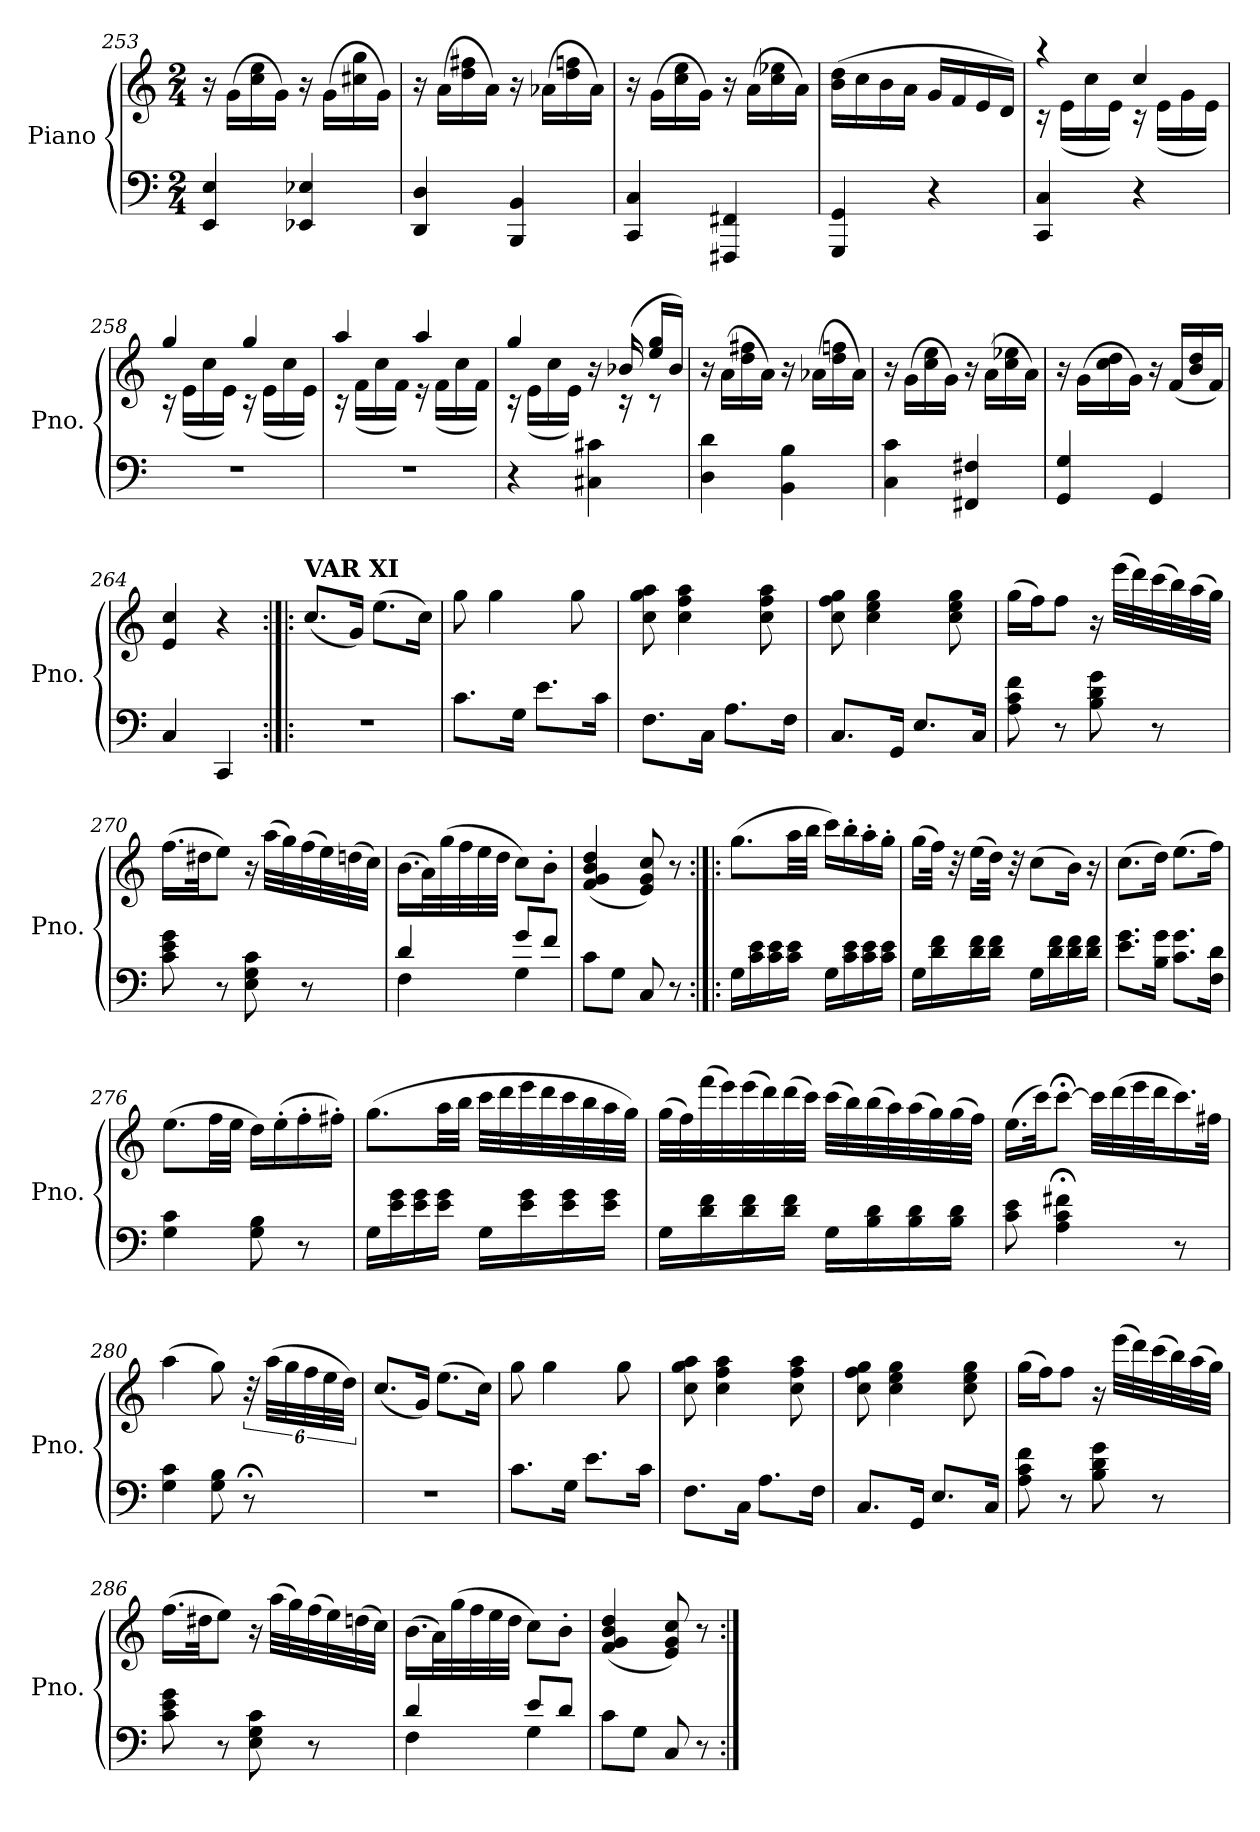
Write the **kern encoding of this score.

**kern	**kern
*part1	*part1
*staff2	*staff1
*I"Piano	*
*I'Pno.	*
*clefF4	*clefG2
*k[]	*k[]
*C:	*C:
*M2/4	*M2/4
=253	=253
4EE/ 4E/	16r
.	(>16g\LL
.	16cc\ 16ee\
.	16g\JJ)
4EE-X/ 4E-X/	16r
.	(>16g\LL
.	16cc#X\ 16gg\
.	16g\JJ)
=254	=254
4DD/ 4D/	16r
.	(>16a\LL
.	16dd\ 16ff#X\
.	16a\JJ)
4BBB/ 4BB/	16r
.	(>16a-X\LL
.	16dd\ 16ffn\
.	16a-\JJ)
=255	=255
4CC/ 4C/	16r
.	(>16g\LL
.	16cc\ 16ee\
.	16g\JJ)
4FFF#X/ 4FF#X/	16r
.	(>16a\LL
.	16cc\ 16ee-X\
.	16a\JJ)
=256	=256
4GGG/ 4GG/	(>16b\ 16dd\LL
.	16cc\
.	16b\
.	16a\JJ
4r	16g/LL
.	16f/
.	16e/
.	16d/JJ)
!!LO:LB:g=z
=257	=257
*	*^
4CC/ 4C/	4r	16r
.	.	(<16e\LL
.	.	16cc\
.	.	16e\JJ)
4r	4cc/	16r
.	.	(<16e\LL
.	.	16g\
.	.	16e\JJ)
=258	=258	=258
2r	4gg/	16r
.	.	(<16e\LL
.	.	16cc\
.	.	16e\JJ)
.	4gg/	16r
.	.	(<16e\LL
.	.	16cc\
.	.	16e\JJ)
=259	=259	=259
2r	4aa/	16r
.	.	(<16f\LL
.	.	16cc\
.	.	16f\JJ)
.	4aa/	16r
.	.	(<16f\LL
.	.	16cc\
.	.	16f\JJ)
=260	=260	=260
4r	4gg/	16r
.	.	(<16e\LL
.	.	16cc\
.	.	16e\JJ)
4C#X\ 4c#X\	16r	16ryy
.	(>16b-X/	16r
.	16ee/ 16gg/LL	8r
.	16b-/JJ)	.
*	*v	*v
=261	=261
4D\ 4d\	16r
.	(>16a\LL
.	16dd\ 16ff#X\
.	16a\JJ)
4BB\ 4B\	16r
.	(>16a-X\LL
.	16dd\ 16ffn\
.	16a-\JJ)
!!LO:LB:g=z
=262	=262
4C\ 4c\	16r
.	(>16g\LL
.	16cc\ 16ee\
.	16g\JJ)
4FF#X/ 4F#X/	16r
.	(>16a\LL
.	16cc\ 16ee-X\
.	16a\JJ)
=263	=263
4GG/ 4G/	16r
.	(>16g\LL
.	16cc\ 16dd\
.	16g\JJ)
4GG/	16r
.	(<16f/LL
.	16b/ 16dd/
.	16f/JJ)
=264	=264
4C/	4e/ 4cc/
4CC/	4r
=265:|!|:	=265:|!|:
!	!LO:TX:a:B:t=VAR XI
2r	(<8.cc/L
.	16g/Jk)
.	(>8.ee\L
.	16cc\Jk)
=266	=266
8.c\L	8gg\
.	4gg\
16G\Jk	.
8.e\L	.
.	8gg\
16c\Jk	.
=267	=267
8.F\L	8cc\ 8gg\ 8aa\
.	4cc\ 4ff\ 4aa\
16C\Jk	.
8.A\L	.
.	8cc\ 8ff\ 8aa\
16F\Jk	.
=268	=268
8.C/L	8cc\ 8ff\ 8gg\
.	4cc\ 4ee\ 4gg\
16GG/Jk	.
8.E/L	.
.	8cc\ 8ee\ 8gg\
16C/Jk	.
!!LO:LB:g=z
=269	=269
8A\ 8c\ 8f\	(>16gg\LL
.	16ff\J)
8r	8ff\J
8B\ 8d\ 8g\	16r
.	(>32eee\LLL
.	32ddd\)
8r	(>32ccc\
.	32bb\)
.	(>32aa\
.	32gg\JJJ)
=270	=270
8c\ 8e\ 8g\	(>16.ff\LL
.	32dd#X\JK
8r	8ee\J)
8E\ 8G\ 8c\	16r
.	(>32aa\LLL
.	32gg\)
8r	(>32ff\
.	32ee\)
.	(>32ddn\
.	32cc\JJJ)
=271	=271
*^	*
4d/	4F\	(>16.b\LL
.	.	32a\L)
.	.	(>32gg\
.	.	32ff\
.	.	32ee\
.	.	32dd\JJJ
8g/L	4G\	8cc\L)
8f/J	.	8b'\J
*v	*v	*
=272	=272
8c\L	(<4f/ 4g/ 4b/ 4dd/
8G\J	.
8C/	8e/ 8g/ 8cc/)
8r	8r
=273:|!|:	=273:|!|:
16G\LL	(>8.gg\L
16c\ 16e\	.
16c\ 16e\	.
16c\ 16e\JJ	32aa\LL
.	32bb\JJJ
16G\LL	16ccc\LL)
16c\ 16e\	16bb'\
16c\ 16e\	16aa'\
16c\ 16e\JJ	16gg'\JJ
!!LO:PB:g=z
=274	=274
16G\LL	(>16gg\LL
16d\ 16f\	32ff\JJk)
.	32r
16d\ 16f\	(>16ee\LL
16d\ 16f\JJ	32dd\JJk)
.	32r
16G\LL	(>8cc\L
16d\ 16f\	.
16d\ 16f\	16b\Jk)
16d\ 16f\JJ	16r
=275	=275
8.e\ 8.g\L	(>8.cc\L
16B\ 16g\Jk	16dd\Jk)
8.c\ 8.g\L	(>8.ee\L
16F\ 16d\Jk	16ff\Jk)
=276	=276
4G\ 4c\	(>8.ee\L
.	32ff\LL
.	32ee\JJJ
8G\ 8B\	16dd\LL)
.	(>16ee'\
8r	16ff'\
.	16ff#X'\JJ)
=277	=277
16G\LL	(>8.gg\L
16e\ 16g\	.
16e\ 16g\	.
16e\ 16g\JJ	32aa\LL
.	32bb\JJJ
16G\LL	32ccc\LLL
.	32ddd\
16e\ 16g\	32eee\
.	32ddd\
16e\ 16g\	32ccc\
.	32bb\
16e\ 16g\JJ	32aa\
.	32gg\JJJ)
!!LO:LB:g=z
=278	=278
16G\LL	(>32gg\LLL
.	32ff\)
16d\ 16f\	(>32fff\
.	32eee\)
16d\ 16f\	(>32eee\
.	32ddd\)
16d\ 16f\JJ	(>32ddd\
.	32ccc\JJJ)
16G\LL	(>32ccc\LLL
.	32bb\)
16B\ 16d\	(>32bb\
.	32aa\)
16B\ 16d\	(>32aa\
.	32gg\)
16B\ 16d\JJ	(>32gg\
.	32ff\JJJ)
=279	=279
8c\ 8e\	(>16.ee\LL
.	32ccc\JK)
4A\;< 4c\;< 4f#X\;<	[8ccc;<\J
.	32ccc\LLL]
.	(>32ddd\
.	32eee\
.	32ddd\J
8r	16.ccc\)
.	32ff#X\JJk
=280	=280
4G\ 4c\	(>4aa\
8G\ 8B\	8gg\)
8r;<	48r
.	(>48aa\LLL
.	48gg\
*	*Xbrackettup
.	48ff\
.	48ee\
.	48dd\JJJ)
=281	=281
2r	(<8.cc/L
.	16g/Jk)
.	(>8.ee\L
.	16cc\Jk)
!!LO:LB:g=z
=282	=282
8.c\L	8gg\
.	4gg\
16G\Jk	.
8.e\L	.
.	8gg\
16c\Jk	.
=283	=283
8.F\L	8cc\ 8gg\ 8aa\
.	4cc\ 4ff\ 4aa\
16C\Jk	.
8.A\L	.
.	8cc\ 8ff\ 8aa\
16F\Jk	.
=284	=284
8.C/L	8cc\ 8ff\ 8gg\
.	4cc\ 4ee\ 4gg\
16GG/Jk	.
8.E/L	.
.	8cc\ 8ee\ 8gg\
16C/Jk	.
=285	=285
8A\ 8c\ 8f\	(>16gg\LL
.	16ff\J)
8r	8ff\J
8B\ 8d\ 8g\	16r
.	(>32eee\LLL
.	32ddd\)
8r	(>32ccc\
.	32bb\)
.	(>32aa\
.	32gg\JJJ)
=286	=286
8c\ 8e\ 8g\	(>16.ff\LL
.	32dd#X\JK
8r	8ee\J)
8E\ 8G\ 8c\	16r
.	(>32aa\LLL
.	32gg\)
8r	(>32ff\
.	32ee\)
.	(>32ddn\
.	32cc\JJJ)
!!LO:LB:g=z
=287	=287
*^	*
4d/	4F\	(>16.b\LL
.	.	32a\L)
.	.	(>32gg\
.	.	32ff\
.	.	32ee\
.	.	32dd\JJJ
8e/L	4G\	8cc\L)
8d/J	.	8b'\J
*v	*v	*
=288	=288
8c\L	(<4f/ 4g/ 4b/ 4dd/
8G\J	.
8C/	8e/ 8g/ 8cc/)
8r	8r
=:|!	=:|!
*-	*-
